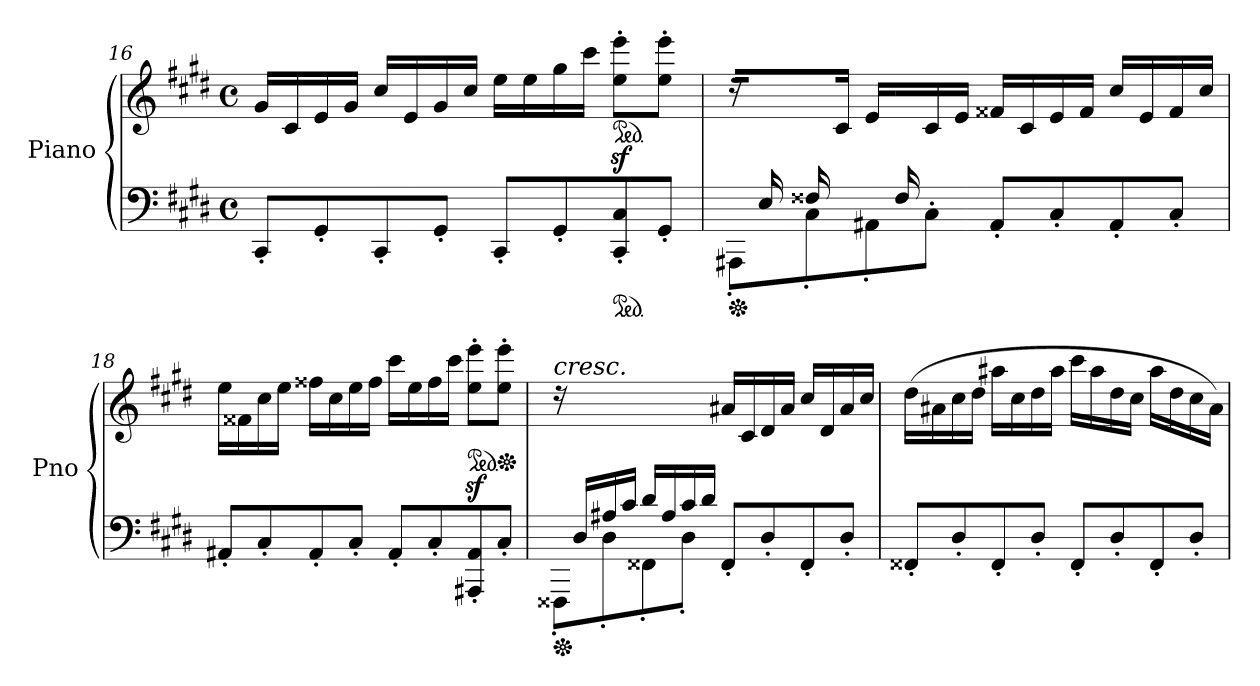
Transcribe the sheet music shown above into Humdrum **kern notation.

**kern	**kern	**dynam
*part1	*part1	*part1
*staff2	*staff1	*staff1/2
*I"Piano	*	*
*I'Pno	*	*
*clefF4	*clefG2	*
*k[f#c#g#d#]	*k[f#c#g#d#]	*
*M4/4	*M4/4	*
*met(c)	*met(c)	*
=16	=16	=16
!	!	!LO:DY:b=2
8CC#'/L	16g#/LL	other-dynamics
.	16c#/	.
8GG#'/	16e/	.
.	16g#/JJ	.
8CC#'/	16cc#/LL	.
.	16e/	.
8GG#'/J	16g#/	.
.	16cc#/JJ	.
8CC#'/L	16ee\LL	.
.	16ee\	.
8GG#'/	16gg#\	.
.	16ccc#\JJ	.
*ped	*	*
*	*ped	*
8CC#/' 8C#/'	8ee\z<' 8eee\z<'L	.
8GG#'/J	8ee\' 8eee\'J	.
!!LO:LB:g=z
=17	=17	=17
*Xped	*	*
*^	*	*
16ryy	8AAA#X'\L	16rdd	.
16E/LL	.	8ryy	.
16F##X/	8C#'\	.	.
8ryy	.	16c#/JJ	.
.	8AA#X'\	16e/LL	.
16F##/	.	16ryy	.
2ryy	8C#'\J	16c#/	.
.	.	16e/JJ	.
.	8AA#'/L	16f##X/LL	.
.	.	16c#/	.
.	8C#'/	16e/	.
.	.	16f##/JJ	.
.	8AA#'/	16cc#/LL	.
.	.	16e/	.
8ryy	8C#'/J	16f##/	.
.	.	16cc#/JJ	.
*v	*v	*	*
=18	=18	=18
8AA#X'/L	16ee\LL	.
.	16f##X\	.
8C#'/	16cc#\	.
.	16ee\JJ	.
8AA#'/	16ff##X\LL	.
.	16cc#\	.
8C#'/J	16ee\	.
.	16ff##\JJ	.
8AA#'/L	16ccc#\LL	.
.	16ee\	.
8C#'/	16ff##\	.
.	16ccc#\JJ	.
*	*ped	*
8AAA#X/' 8AA#/'	8ee\z<' 8eee\z<'L	.
*	*Xped	*
8C#'/J	8ee\' 8eee\'J	.
=19	=19	=19
*Xped	*	*
*^	*	*
!	!	!LO:TX:a:i:t=cresc.	!
16ryy	8FFF##X'\L	16rdd	.
(>16D#/LL	.	4..ryy	.
16A#X/	8D#'\	.	.
16c#/JJ	.	.	.
16d#/LL	8FF##X'\	.	.
16A#/	.	.	.
16c#/	8D#'\J	.	.
16d#/JJ	.	.	.
2ryy	8FF##'/L	16a#X/LL	.
.	.	16c#/	.
.	8D#'/	16d#/	.
.	.	16a#/JJ	.
.	8FF##'/	16cc#/LL	.
.	.	16d#/	.
.	8D#'/J	16a#/	.
.	.	16cc#/JJ)	.
*v	*v	*	*
!!LO:LB:g=z
=20	=20	=20
8FF##X'/L	(16dd#\LL	.
.	16a#X\	.
8D#'/	16cc#\	.
.	16dd#\JJ	.
8FF##'/	16aa#X\LL	.
.	16cc#\	.
8D#'/J	16dd#\	.
.	16aa#\JJ	.
8FF##'/L	16ccc#\LL	.
.	16aa#\	.
8D#'/	16dd#\	.
.	16cc#\JJ	.
8FF##'/	16aa#\LL	.
.	16dd#\	.
8D#'/J	16cc#\	.
.	16a#\JJ)	.
=	=	=
*-	*-	*-
